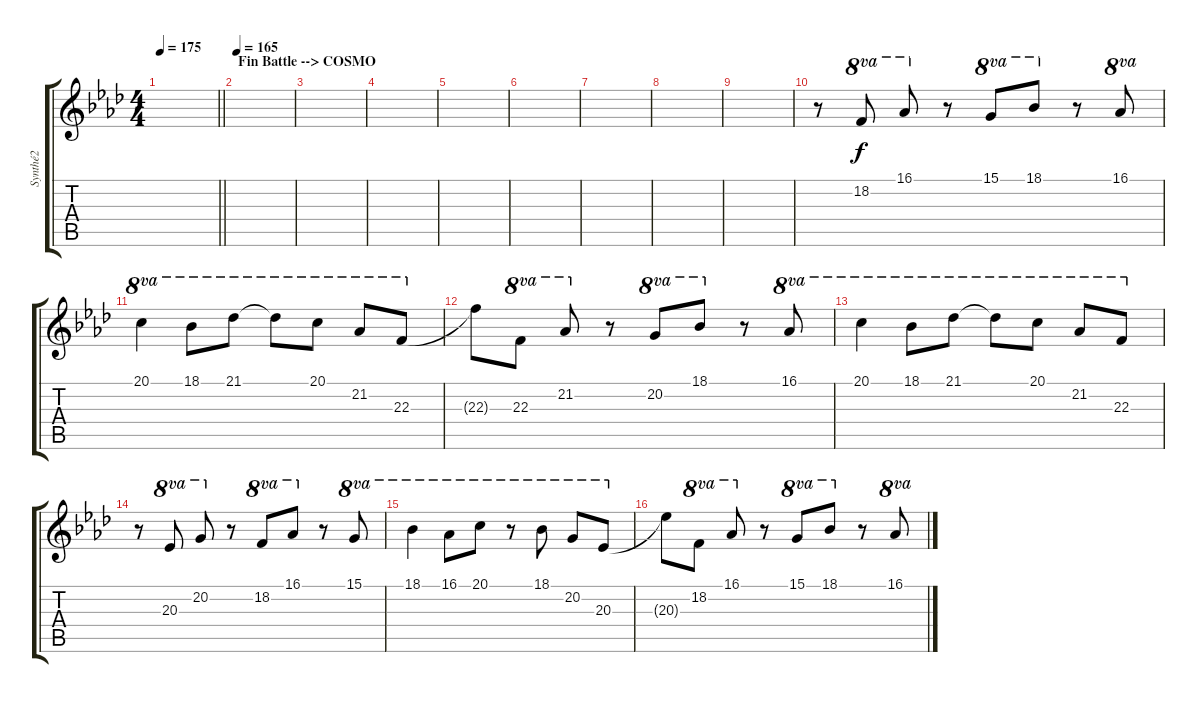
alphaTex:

\track ("Synthé2" "Synthé2") {instrument lead2sawtooth}
\staff {score tabs}
\tuning (E4 B3 G3 D3 A2 E2) {hide}
\ts (4 4)
\tempo 175
\clef g2
\barLineRight lightlight
\ks ab
|
\section ("" "Fin Battle --> COSMO")
\tempo 165
|
|
|
|
|
|
|
|
r.8 18.2.8{ot 8va} 16.1.8{ot 8va} r.8 15.1.8{ot 8va} 18.1.8{ot 8va} r.8 16.1.8{ot 8va} |
20.1.4{ot 8va} 18.1.8{ot 8va} 21.1.8{ot 8va} 21.1{t}.8{ot 8va} 20.1.8{ot 8va} 21.2.8{ot 8va} 22.3.8{ot 8va} |
22.3{t}.8 22.3.8{ot 8va} 21.2.8{ot 8va} r.8 20.2.8{ot 8va} 18.1.8{ot 8va} r.8 16.1.8{ot 8va} |
20.1.4{ot 8va} 18.1.8{ot 8va} 21.1.8{ot 8va} 21.1{t}.8{ot 8va} 20.1.8{ot 8va} 21.2.8{ot 8va} 22.3.8{ot 8va} |
r.8 20.3.8{ot 8va} 20.2.8{ot 8va} r.8 18.2.8{ot 8va} 16.1.8{ot 8va} r.8 15.1.8{ot 8va} |
18.1.4{ot 8va} 16.1.8{ot 8va} 20.1.8{ot 8va} r.8{ot 8va} 18.1.8{ot 8va} 20.2.8{ot 8va} 20.3.8{ot 8va} |
20.3{t}.8 18.2.8{ot 8va} 16.1.8{ot 8va} r.8 15.1.8{ot 8va} 18.1.8{ot 8va} r.8 16.1.8{ot 8va}
